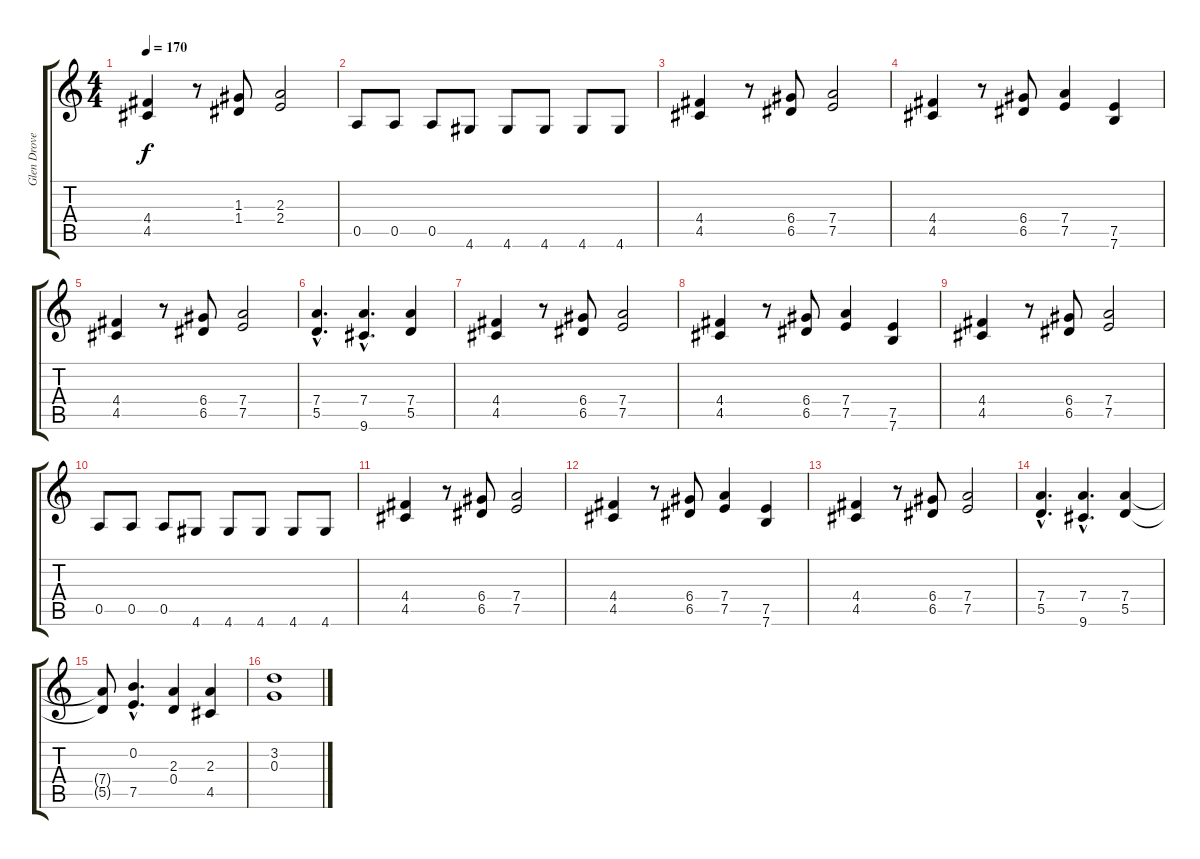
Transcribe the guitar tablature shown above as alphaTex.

\track ("Glen Drover" "Glen Drove") {instrument overdrivenguitar}
\staff {score tabs}
\tuning (E4 B3 G3 D3 A2 E2) {hide}
\ts (4 4)
\tempo 170
\clef g2
\ks c
(4.4 4.5).4{dy f} r.8 (1.3 1.4).8 (2.3 2.4).2 |
0.5.8 0.5.8 0.5.8 4.6.8 4.6.8 4.6.8 4.6.8 4.6.8 |
(4.4 4.5).4 r.8 (6.4 6.5).8 (7.4 7.5).2 |
(4.4 4.5).4 r.8 (6.4 6.5).8 (7.4 7.5).4 (7.5 7.6).4 |
(4.4 4.5).4 r.8 (6.4 6.5).8 (7.4 7.5).2 |
(7.4{hac} 5.5{hac}).4{d} (7.4{hac} 9.6{hac}).4{d} (7.4 5.5).4 |
(4.4 4.5).4 r.8 (6.4 6.5).8 (7.4 7.5).2 |
(4.4 4.5).4 r.8 (6.4 6.5).8 (7.4 7.5).4 (7.5 7.6).4 |
(4.4 4.5).4 r.8 (6.4 6.5).8 (7.4 7.5).2 |
0.5.8 0.5.8 0.5.8 4.6.8 4.6.8 4.6.8 4.6.8 4.6.8 |
(4.4 4.5).4 r.8 (6.4 6.5).8 (7.4 7.5).2 |
(4.4 4.5).4 r.8 (6.4 6.5).8 (7.4 7.5).4 (7.5 7.6).4 |
(4.4 4.5).4 r.8 (6.4 6.5).8 (7.4 7.5).2 |
(7.4{hac} 5.5{hac}).4{d} (7.4{hac} 9.6{hac}).4{d} (7.4 5.5).4 |
(7.4{t} 5.5{t}).8 (0.2{hac} 7.5{hac}).4{d} (2.3 0.4).4 (2.3 4.5).4 |
(3.2 0.3).1
